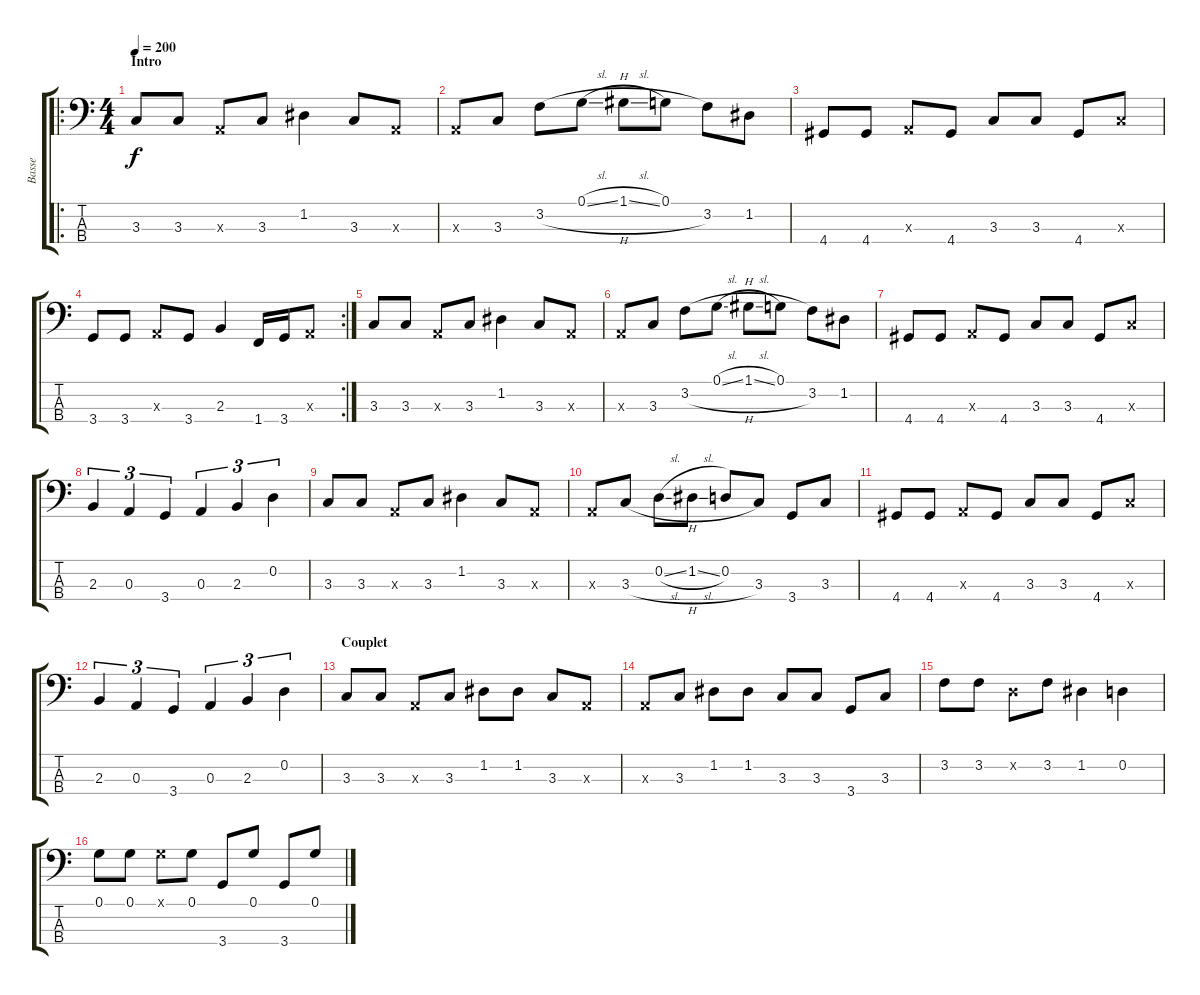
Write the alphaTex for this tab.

\track ("Basse" "Basse") {instrument electricbassfinger}
\staff {score tabs}
\tuning (G2 D2 A1 E1) {hide}
\ro
\ts (4 4)
\section ("" "Intro")
\tempo 200
\clef f4
\ks c
3.3.8{dy f instrument electricbassfinger} 3.3.8 0.3{x}.8 3.3.8 1.2.4 3.3.8 0.3{x}.8 |
0.3{x}.8 3.3.8 3.2{h}.8 0.1{sl}.8 1.1{sl}.8 0.1.8 3.2.8 1.2.8 |
4.4.8 4.4.8 0.3{x}.8 4.4.8 3.3.8 3.3.8 4.4.8 3.3{x}.8 |
\rc 2
3.4.8 3.4.8 0.3{x}.8 3.4.8 2.3.4 1.4.16 3.4.16 0.3{x}.8 |
3.3.8 3.3.8 0.3{x}.8 3.3.8 1.2.4 3.3.8 0.3{x}.8 |
0.3{x}.8 3.3.8 3.2{h}.8 0.1{sl}.8 1.1{sl}.8 0.1.8 3.2.8 1.2.8 |
4.4.8 4.4.8 0.3{x}.8 4.4.8 3.3.8 3.3.8 4.4.8 3.3{x}.8 |
2.3.4{tu (3 2)} 0.3.4{tu (3 2)} 3.4.4{tu (3 2)} 0.3.4{tu (3 2)} 2.3.4{tu (3 2)} 0.2.4{tu (3 2)} |
3.3.8 3.3.8 0.3{x}.8 3.3.8 1.2.4 3.3.8 0.3{x}.8 |
0.3{x}.8 3.3{h}.8 0.2{sl}.8 1.2{sl}.8 0.2.8 3.3.8 3.4.8 3.3.8 |
4.4.8 4.4.8 0.3{x}.8 4.4.8 3.3.8 3.3.8 4.4.8 3.3{x}.8 |
2.3.4{tu (3 2)} 0.3.4{tu (3 2)} 3.4.4{tu (3 2)} 0.3.4{tu (3 2)} 2.3.4{tu (3 2)} 0.2.4{tu (3 2)} |
\section ("" "Couplet")
3.3.8 3.3.8 0.3{x}.8 3.3.8 1.2.8 1.2.8 3.3.8 0.3{x}.8 |
0.3{x}.8 3.3.8 1.2.8 1.2.8 3.3.8 3.3.8 3.4.8 3.3.8 |
3.2.8 3.2.8 0.2{x}.8 3.2.8 1.2.4 0.2.4 |
0.1.8 0.1.8 0.1{x}.8 0.1.8 3.4.8 0.1.8 3.4.8 0.1.8
